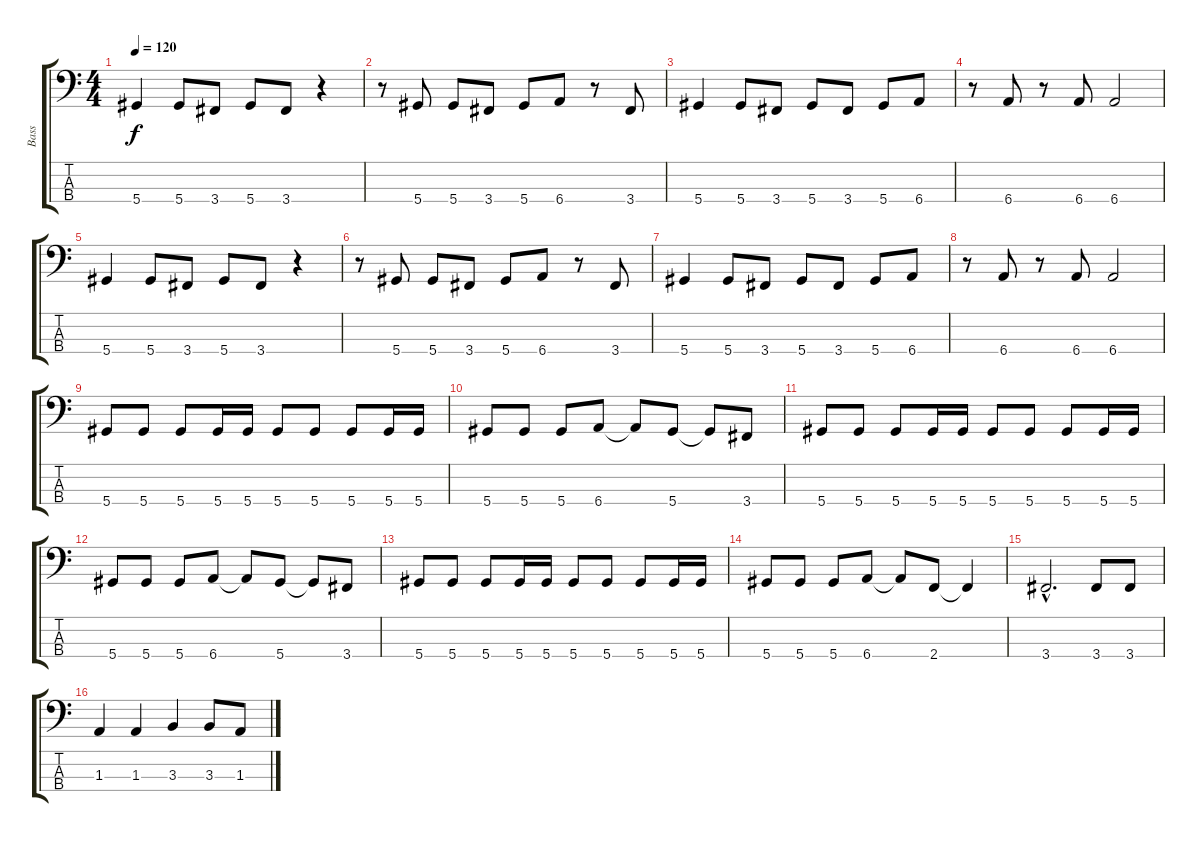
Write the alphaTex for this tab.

\track ("Bass" "Bass") {instrument electricbassfinger}
\staff {score tabs}
\tuning (Gb2 Db2 Ab1 Eb1) {hide}
\ts (4 4)
\tempo 120
\clef f4
\ks c
5.4.4{dy f} 5.4.8 3.4.8 5.4.8 3.4.8 r.4 |
r.8 5.4.8 5.4.8 3.4.8 5.4.8 6.4.8 r.8 3.4.8 |
5.4.4 5.4.8 3.4.8 5.4.8 3.4.8 5.4.8 6.4.8 |
r.8 6.4.8 r.8 6.4.8 6.4.2 |
5.4.4 5.4.8 3.4.8 5.4.8 3.4.8 r.4 |
r.8 5.4.8 5.4.8 3.4.8 5.4.8 6.4.8 r.8 3.4.8 |
5.4.4 5.4.8 3.4.8 5.4.8 3.4.8 5.4.8 6.4.8 |
r.8 6.4.8 r.8 6.4.8 6.4.2 |
5.4.8 5.4.8 5.4.8 5.4.16 5.4.16 5.4.8 5.4.8 5.4.8 5.4.16 5.4.16 |
5.4.8 5.4.8 5.4.8 6.4.8 6.4{t}.8 5.4.8 5.4{t}.8 3.4.8 |
5.4.8 5.4.8 5.4.8 5.4.16 5.4.16 5.4.8 5.4.8 5.4.8 5.4.16 5.4.16 |
5.4.8 5.4.8 5.4.8 6.4.8 6.4{t}.8 5.4.8 5.4{t}.8 3.4.8 |
5.4.8 5.4.8 5.4.8 5.4.16 5.4.16 5.4.8 5.4.8 5.4.8 5.4.16 5.4.16 |
5.4.8 5.4.8 5.4.8 6.4.8 6.4{t}.8 2.4.8 2.4{t}.4 |
3.4{hac}.2{d} 3.4.8 3.4.8 |
1.3.4 1.3.4 3.3.4 3.3.8 1.3.8
